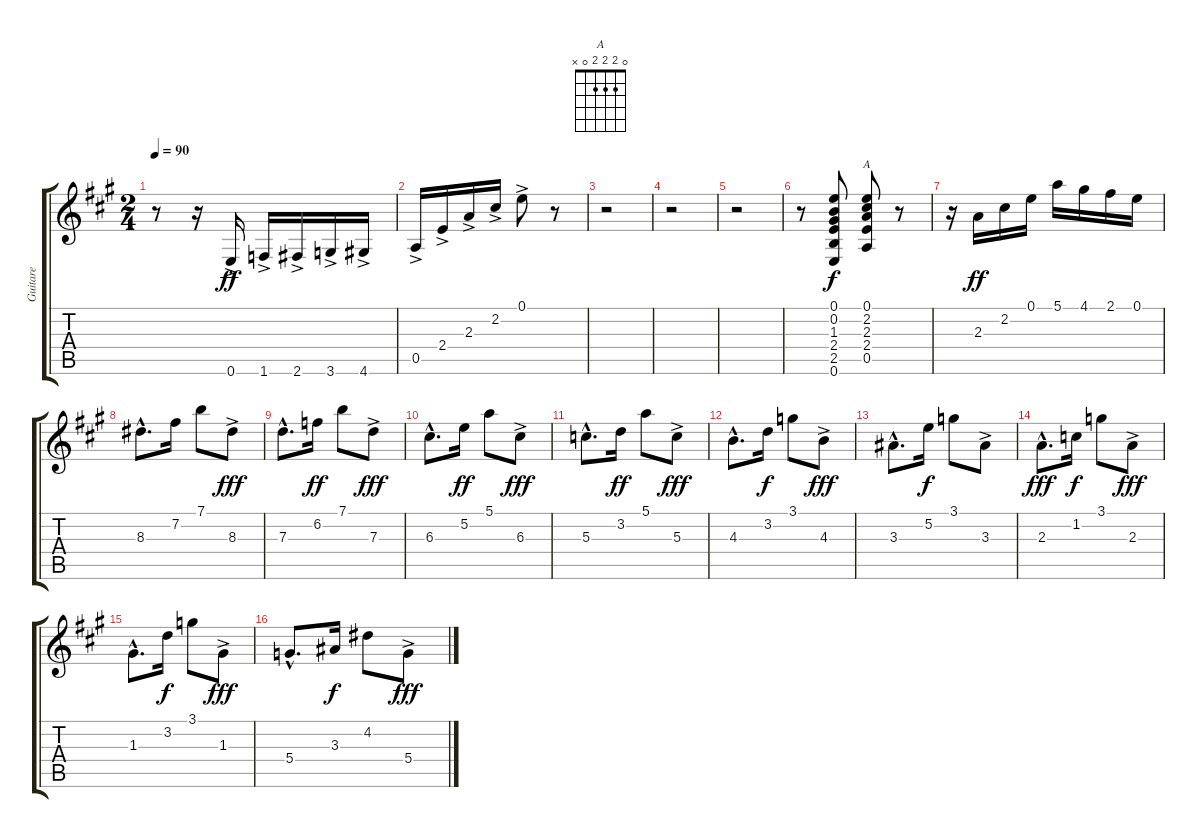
\track ("Guitare" "Guitare") {instrument acousticguitarnylon}
\staff {score tabs}
\tuning (E4 B3 G3 D3 A2 E2) {hide}
\chord ("A" 0 2 2 2 0 x)
\ts (2 4)
\tempo 90
\clef g2
\ks a
r.8{dy p} r.16 0.6{ac}.16{dy ff} 1.6{ac}.16 2.6{ac}.16 3.6{ac}.16 4.6{ac}.16 |
0.5{ac}.16 2.4{ac}.16 2.3{ac}.16 2.2{ac}.16 0.1{ac}.8 r.8 |
r.2 |
r.2 |
r.2 |
r.8 (0.1 0.2 1.3 2.4 2.5 0.6).8{dy f} (0.1 2.2 2.3 2.4 0.5).8{ch "A"} r.8 |
r.16 2.3.16{dy ff} 2.2.16 0.1.16 5.1.16 4.1.16 2.1.16 0.1.16 |
8.3{hac}.8{d} 7.2.16 7.1.8 8.3{ac}.8{dy fff} |
7.3{hac}.8{d} 6.2.16{dy ff} 7.1.8 7.3{ac}.8{dy fff} |
6.3{hac}.8{d} 5.2.16{dy ff} 5.1.8 6.3{ac}.8{dy fff} |
5.3{hac}.8{d} 3.2.16{dy ff} 5.1.8 5.3{ac}.8{dy fff} |
4.3{hac}.8{d} 3.2.16{dy f} 3.1.8 4.3{ac}.8{dy fff} |
3.3{hac}.8{d} 5.2.16{dy f} 3.1.8 3.3{ac}.8 |
2.3{hac}.8{d dy fff} 1.2.16{dy f} 3.1.8 2.3{ac}.8{dy fff} |
1.3{hac}.8{d} 3.2.16{dy f} 3.1.8 1.3{ac}.8{dy fff} |
5.4{hac}.8{d} 3.3.16{dy f} 4.2.8 5.4{ac}.8{dy fff}
